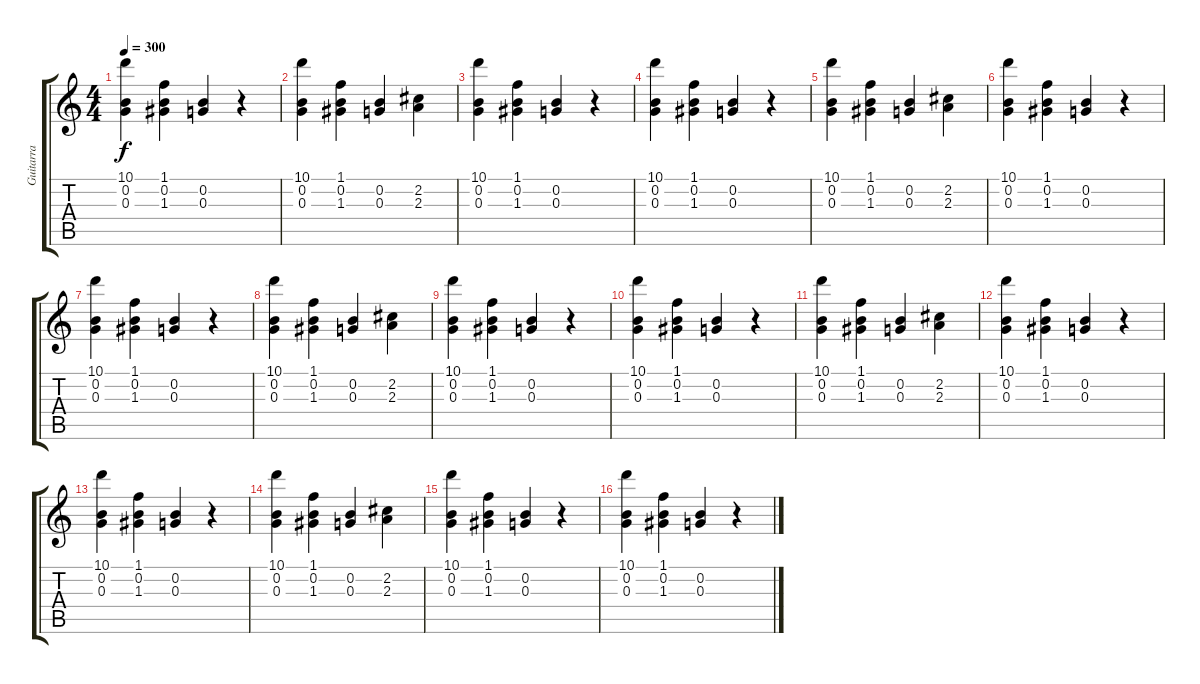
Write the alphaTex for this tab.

\track ("Guitarra" "Guitarra") {instrument electricguitarclean}
\staff {score tabs}
\tuning (E4 B3 G3 D3 A2 E2) {hide}
\ts (4 4)
\tempo 300
\clef g2
\ks c
(10.1 0.2 0.3).4{dy f} (1.1 0.2 1.3).4 (0.2 0.3).4 r.4 |
(10.1 0.2 0.3).4 (1.1 0.2 1.3).4 (0.2 0.3).4 (2.2 2.3).4 |
(10.1 0.2 0.3).4 (1.1 0.2 1.3).4 (0.2 0.3).4 r.4 |
(10.1 0.2 0.3).4 (1.1 0.2 1.3).4 (0.2 0.3).4 r.4 |
(10.1 0.2 0.3).4 (1.1 0.2 1.3).4 (0.2 0.3).4 (2.2 2.3).4 |
(10.1 0.2 0.3).4 (1.1 0.2 1.3).4 (0.2 0.3).4 r.4 |
(10.1 0.2 0.3).4 (1.1 0.2 1.3).4 (0.2 0.3).4 r.4 |
(10.1 0.2 0.3).4 (1.1 0.2 1.3).4 (0.2 0.3).4 (2.2 2.3).4 |
(10.1 0.2 0.3).4 (1.1 0.2 1.3).4 (0.2 0.3).4 r.4 |
(10.1 0.2 0.3).4 (1.1 0.2 1.3).4 (0.2 0.3).4 r.4 |
(10.1 0.2 0.3).4 (1.1 0.2 1.3).4 (0.2 0.3).4 (2.2 2.3).4 |
(10.1 0.2 0.3).4 (1.1 0.2 1.3).4 (0.2 0.3).4 r.4 |
(10.1 0.2 0.3).4 (1.1 0.2 1.3).4 (0.2 0.3).4 r.4 |
(10.1 0.2 0.3).4 (1.1 0.2 1.3).4 (0.2 0.3).4 (2.2 2.3).4 |
(10.1 0.2 0.3).4 (1.1 0.2 1.3).4 (0.2 0.3).4 r.4 |
(10.1 0.2 0.3).4 (1.1 0.2 1.3).4 (0.2 0.3).4 r.4
